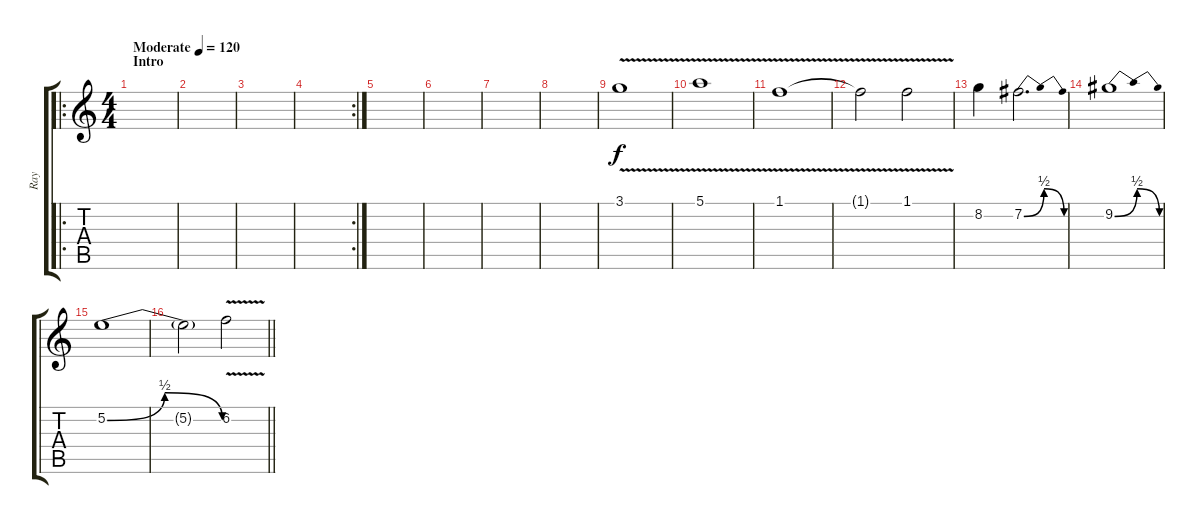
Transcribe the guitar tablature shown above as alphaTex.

\track ("Ray" "Ray") {instrument distortionguitar}
\staff {score tabs}
\tuning (E4 B3 G3 D3 A2 E2) {hide}
\ro
\ts (4 4)
\section ("" "Intro")
\tempo (120 "Moderate")
\clef g2
\ks c
|
|
|
\rc 2
|
|
|
|
|
3.1{v}.1 |
5.1{v}.1 |
1.1{v}.1 |
1.1{t}.2 1.1{v}.2 |
8.2.4 7.2{be (bendrelease 0 0 15 2 15 2 60 0)}.2{d} |
9.2{be (bendrelease 0 0 15 2 15 2 60 0)}.1 |
5.2{be (bendrelease 0 0 15 2 15 2 60 0)}.1 |
\barLineRight lightlight
5.2{t}.2 6.2{v}.2
